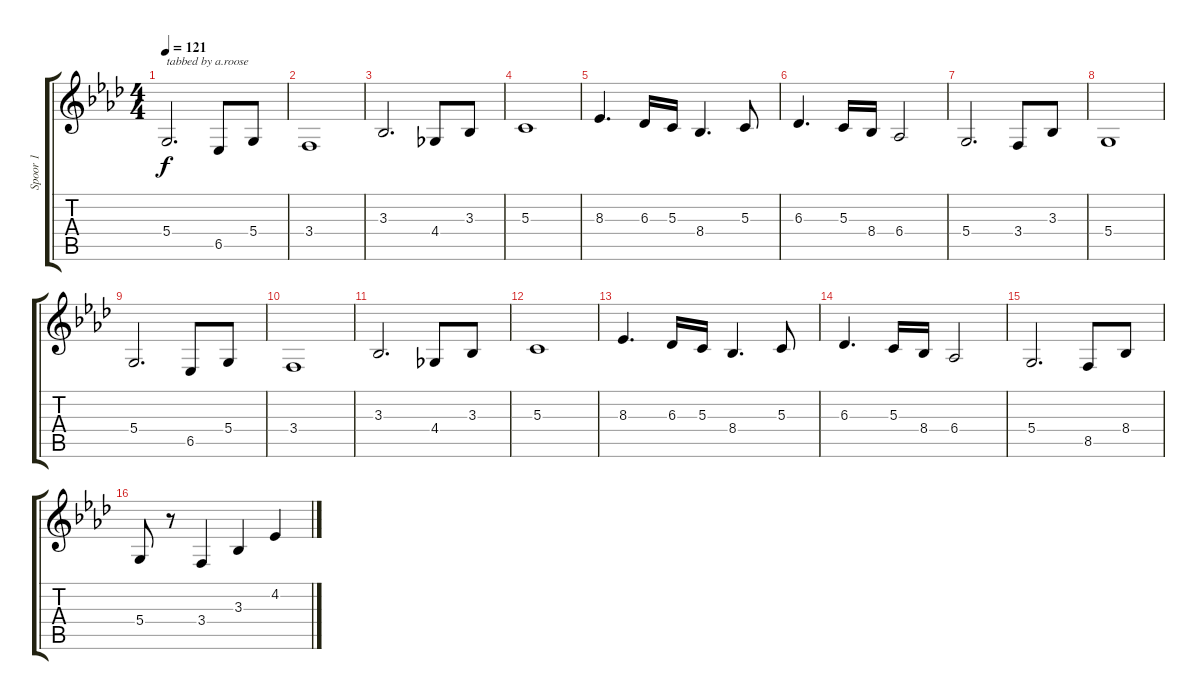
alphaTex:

\track ("Spoor 1" "Spoor 1") {instrument vibraphone}
\staff {score tabs}
\tuning (E4 B3 G3 D3 A2 E2) {hide}
\ts (4 4)
\tempo 121
\clef g2
\ks ab
5.4.2{d txt "tabbed by a.roose" dy f instrument vibraphone} 6.5.8 5.4.8 |
3.4.1 |
3.3.2{d} 4.4.8 3.3.8 |
5.3.1 |
8.3.4{d} 6.3.16 5.3.16 8.4.4{d} 5.3.8 |
6.3.4{d} 5.3.16 8.4.16 6.4.2 |
5.4.2{d} 3.4.8 3.3.8 |
5.4.1 |
5.4.2{d} 6.5.8 5.4.8 |
3.4.1 |
3.3.2{d} 4.4.8 3.3.8 |
5.3.1 |
8.3.4{d} 6.3.16 5.3.16 8.4.4{d} 5.3.8 |
6.3.4{d} 5.3.16 8.4.16 6.4.2 |
5.4.2{d} 8.5.8 8.4.8 |
5.4.8 r.8 3.4.4 3.3.4 4.2.4
